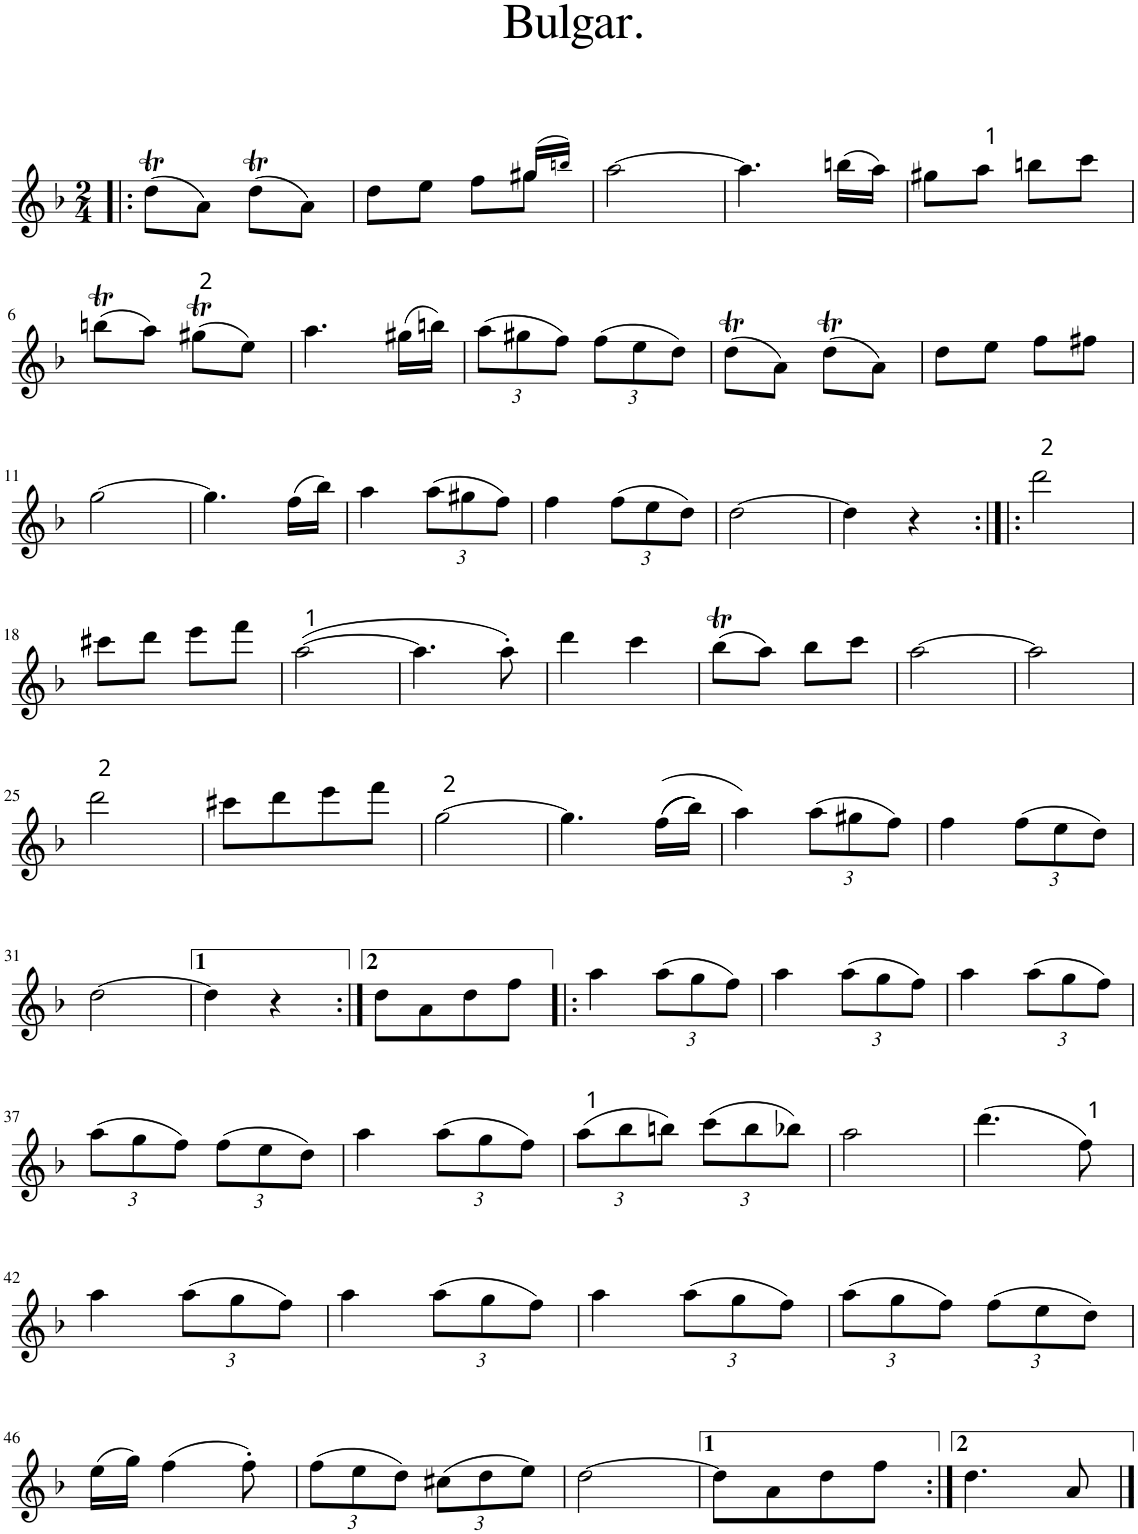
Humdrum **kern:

**kern
*part1
*staff1
*I"Piano
*I'Pno.
*clefG2
*k[b-]
*d:
*M2/4
=1!|:
(8ddT\L
8a\J)
(8ddT\L
8a\J)
=2
*^
4.ryy	8dd\L
.	8ee\J
.	8ff\L
(16gg#X/LL	8gg#\J
16bbn!/JJ)	.
*v	*v
=3
[2aa\
=4
4.aa\]
(16bbn\LL
16aa\JJ)
=5
8gg#X\L
8aa\J
8bbn\L
8ccc\J
!!LO:LB:g=z
=6
(8bbnt\L
8aa\J)
(8gg#Xt\L
8ee\J)
=7
4.aa\
(16gg#X\LL
16bbn\JJ)
=8
*Xbrackettup
(12aa\L
12gg#X\
12ff\J)
(12ff\L
12ee\
12dd\J)
=9
(8ddT\L
8a\J)
(8ddT\L
8a\J)
=10
8dd\L
8ee\J
8ff\L
8ff#X\J
!!LO:LB:g=z
=11
[2gg\
=12
4.gg\]
(16ff\LL
16bb-\JJ)
=13
4aa\
(12aa\L
12gg#X\
12ff\J)
=14
4ff\
(12ff\L
12ee\
12dd\J)
=15
[2dd\
=16
4dd\]
4r
=17:|!|:
2ddd\
!!LO:LB:g=z
=18
8ccc#X\L
8ddd\J
8eee\L
8fff\J
=19
([2aa\
=20
4.aa\]
8aa'\)
=21
4ddd\
4ccc\
=22
(8bb-T\L
8aa\J)
8bb-\L
8ccc\J
=23
[2aa\
=24
2aa\]
!!LO:LB:g=z
=25
2ddd\
=26
8ccc#X\L
8ddd\
8eee\
8fff\J
=27
[2gg\
=28
4.gg\]
((((16ff\LL
16bb-\JJ)))
=29
4aa\)
(12aa\L
12gg#X\
12ff\J)
=30
4ff\
(12ff\L
12ee\
12dd\J)
!!LO:LB:g=z
=31
[2dd\
=32
4dd\]
4r
=33:|!
8dd\L
8a\
8dd\
8ff\J
=34!|:
4aa\
(12aa\L
12gg\
12ff\J)
=35
4aa\
(12aa\L
12gg\
12ff\J)
=36
4aa\
(12aa\L
12gg\
12ff\J)
!!LO:LB:g=z
=37
(12aa\L
12gg\
12ff\J)
(12ff\L
12ee\
12dd\J)
=38
4aa\
(12aa\L
12gg\
12ff\J)
=39
(12aa\L
12bb-\
12bbn\J)
(12ccc\L
12bb\
12bb-X\J)
=40
2aa\
=41
(4.ddd\
8ff\)
!!LO:LB:g=z
=42
4aa\
(12aa\L
12gg\
12ff\J)
=43
4aa\
(12aa\L
12gg\
12ff\J)
=44
4aa\
(12aa\L
12gg\
12ff\J)
=45
(12aa\L
12gg\
12ff\J)
(12ff\L
12ee\
12dd\J)
!!LO:LB:g=z
=46
(16ee\LL
16gg\JJ)
(4ff\
8ff'\)
=47
(12ff\L
12ee\
12dd\J)
(12cc#X\L
12dd\
12ee\J)
=48
[2dd\
=49
8dd\L]
8a\
8dd\
8ff\J
=50:|!
4.dd\
8a/
==
*-
